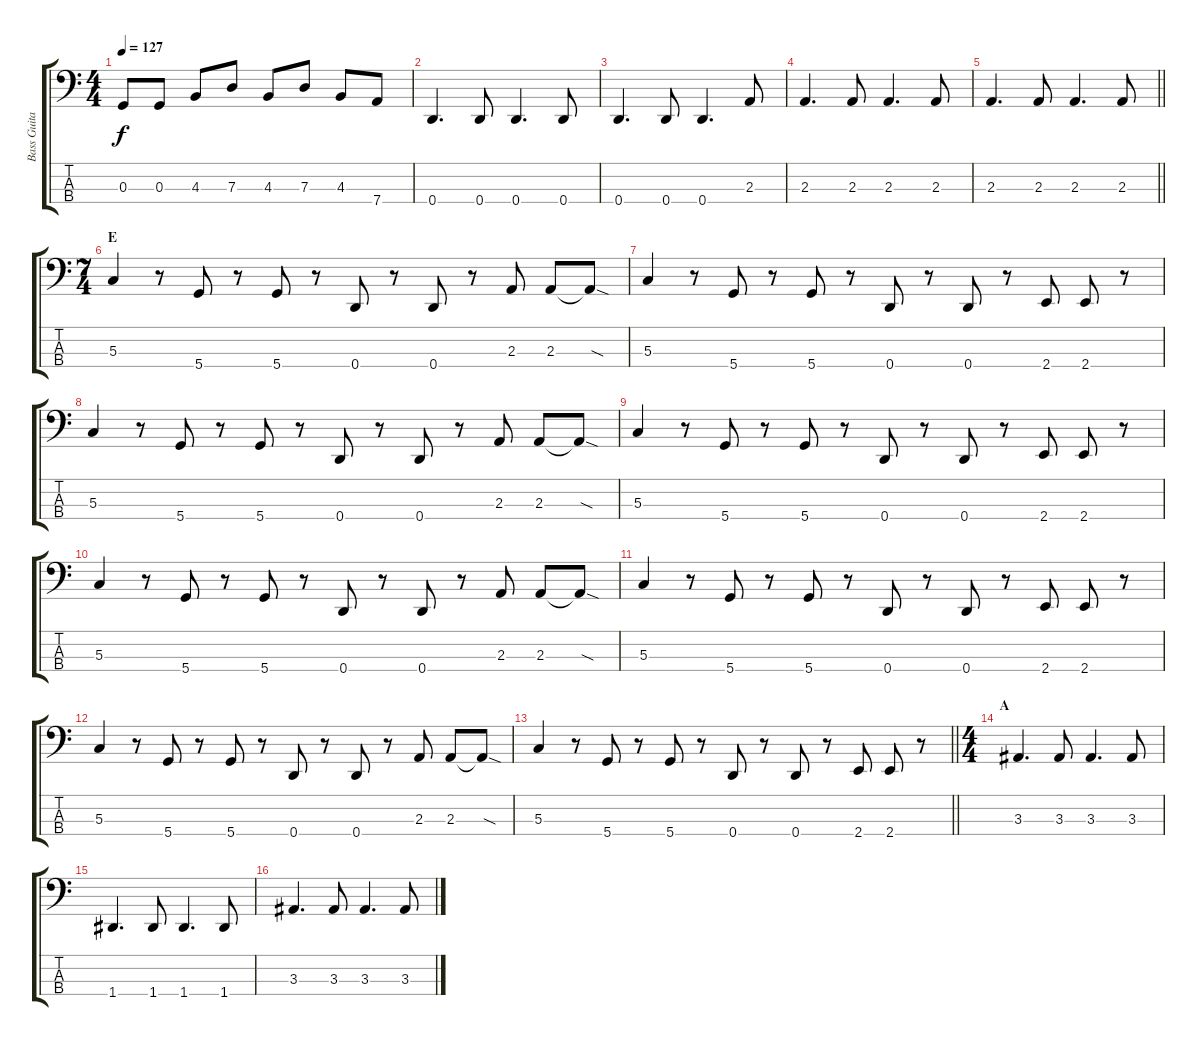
\track ("Bass Guitar" "Bass Guita") {instrument electricbassfinger}
\staff {score tabs}
\tuning (F2 C2 G1 D1) {hide}
\ts (4 4)
\tempo 127
\clef f4
\ks c
0.3.8{dy f} 0.3.8 4.3.8 7.3.8 4.3.8 7.3.8 4.3.8 7.4.8 |
0.4.4{d} 0.4.8 0.4.4{d} 0.4.8 |
0.4.4{d} 0.4.8 0.4.4{d} 2.3.8 |
2.3.4{d} 2.3.8 2.3.4{d} 2.3.8 |
\barLineRight lightlight
2.3.4{d} 2.3.8 2.3.4{d} 2.3.8 |
\ts (7 4)
\section ("" "E")
5.3.4 r.8 5.4.8 r.8 5.4.8 r.8 0.4.8 r.8 0.4.8 r.8 2.3.8 2.3.8 2.3{sod t}.8 |
5.3.4 r.8 5.4.8 r.8 5.4.8 r.8 0.4.8 r.8 0.4.8 r.8 2.4.8 2.4.8 r.8 |
5.3.4 r.8 5.4.8 r.8 5.4.8 r.8 0.4.8 r.8 0.4.8 r.8 2.3.8 2.3.8 2.3{sod t}.8 |
5.3.4 r.8 5.4.8 r.8 5.4.8 r.8 0.4.8 r.8 0.4.8 r.8 2.4.8 2.4.8 r.8 |
5.3.4 r.8 5.4.8 r.8 5.4.8 r.8 0.4.8 r.8 0.4.8 r.8 2.3.8 2.3.8 2.3{sod t}.8 |
5.3.4 r.8 5.4.8 r.8 5.4.8 r.8 0.4.8 r.8 0.4.8 r.8 2.4.8 2.4.8 r.8 |
5.3.4 r.8 5.4.8 r.8 5.4.8 r.8 0.4.8 r.8 0.4.8 r.8 2.3.8 2.3.8 2.3{sod t}.8 |
\barLineRight lightlight
5.3.4 r.8 5.4.8 r.8 5.4.8 r.8 0.4.8 r.8 0.4.8 r.8 2.4.8 2.4.8 r.8 |
\ts (4 4)
\section ("" "A")
3.3.4{d} 3.3.8 3.3.4{d} 3.3.8 |
1.4.4{d} 1.4.8 1.4.4{d} 1.4.8 |
3.3.4{d} 3.3.8 3.3.4{d} 3.3.8
